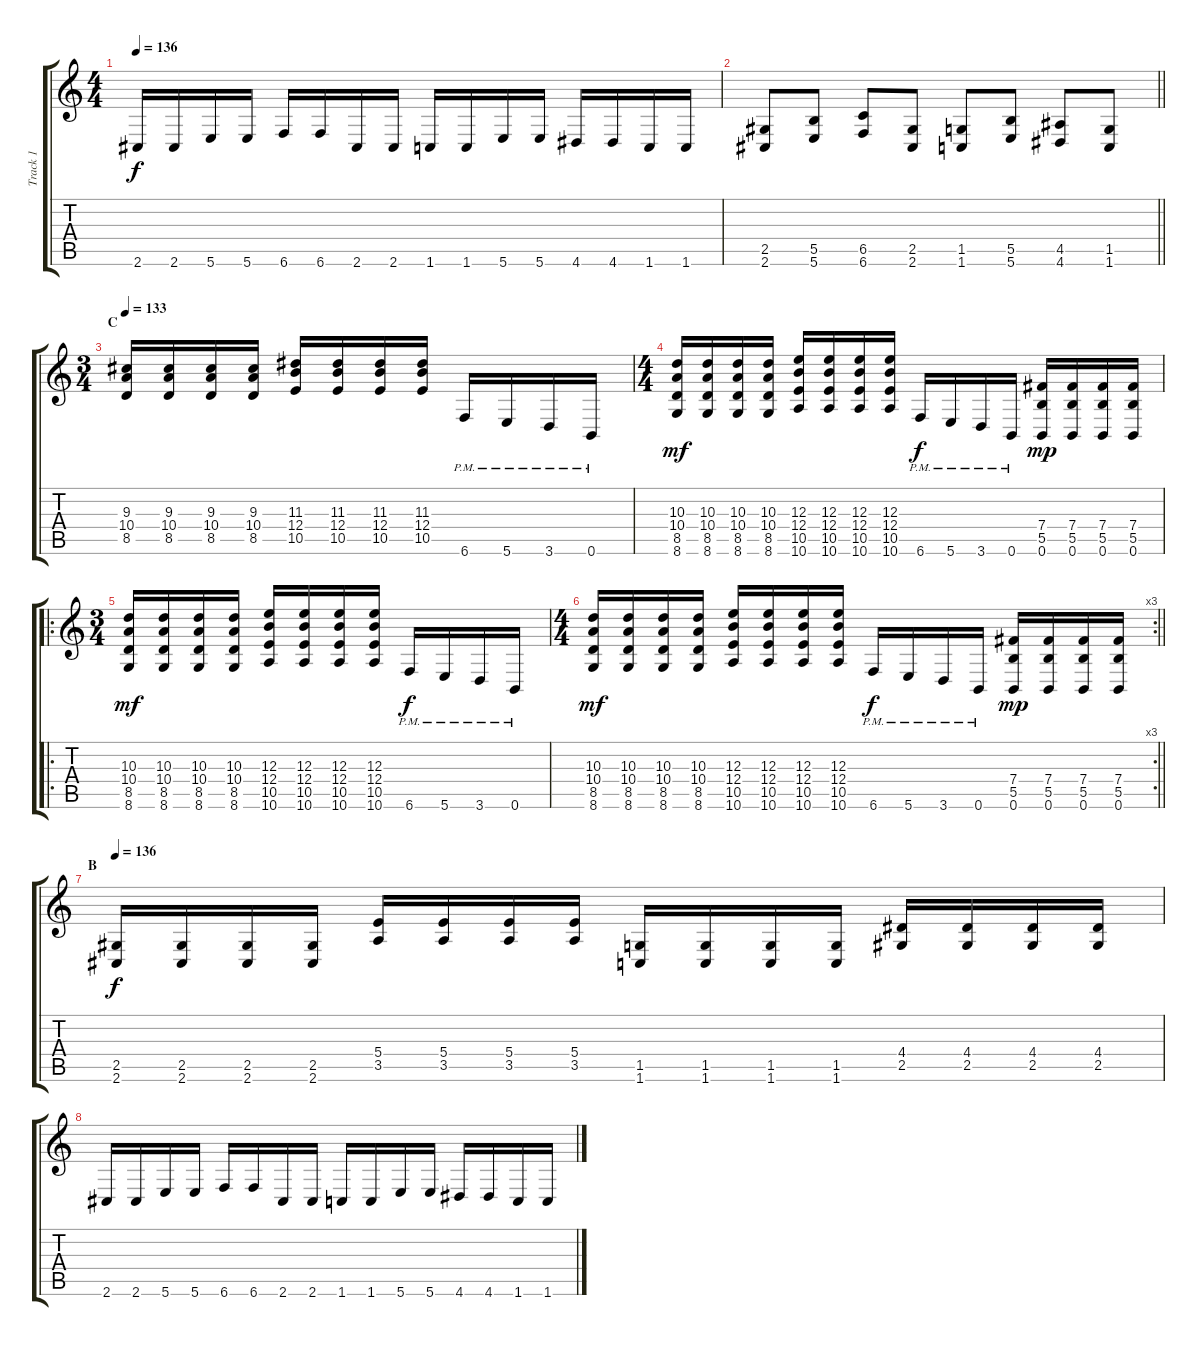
\track ("Track 1" "Track 1") {instrument distortionguitar}
\staff {score tabs}
\tuning (Db4 Ab3 E3 B2 Gb2 B1) {hide}
\ts (4 4)
\tempo 136
\clef g2
\ks c
2.6.16{dy f} 2.6.16 5.6.16 5.6.16 6.6.16 6.6.16 2.6.16 2.6.16 1.6.16 1.6.16 5.6.16 5.6.16 4.6.16 4.6.16 1.6.16 1.6.16 |
\barLineRight lightlight
(2.5 2.6).8 (5.5 5.6).8 (6.5 6.6).8 (2.5 2.6).8 (1.5 1.6).8 (5.5 5.6).8 (4.5 4.6).8 (1.5 1.6).8 |
\ts (3 4)
\section ("" "C")
\tempo 133
(9.3 10.4 8.5).16 (9.3 10.4 8.5).16 (9.3 10.4 8.5).16 (9.3 10.4 8.5).16 (11.3 12.4 10.5).16 (11.3 12.4 10.5).16 (11.3 12.4 10.5).16 (11.3 12.4 10.5).16 6.6{pm}.16 5.6{pm}.16 3.6{pm}.16 0.6{pm}.16 |
\ts (4 4)
(10.3 10.4 8.5 8.6).16{dy mf} (10.3 10.4 8.5 8.6).16 (10.3 10.4 8.5 8.6).16 (10.3 10.4 8.5 8.6).16 (12.3 12.4 10.5 10.6).16 (12.3 12.4 10.5 10.6).16 (12.3 12.4 10.5 10.6).16 (12.3 12.4 10.5 10.6).16 6.6{pm}.16{dy f} 5.6{pm}.16 3.6{pm}.16 0.6{pm}.16 (7.4 5.5 0.6).16{dy mp} (7.4 5.5 0.6).16 (7.4 5.5 0.6).16 (7.4 5.5 0.6).16 |
\ro
\ts (3 4)
(10.3 10.4 8.5 8.6).16{dy mf} (10.3 10.4 8.5 8.6).16 (10.3 10.4 8.5 8.6).16 (10.3 10.4 8.5 8.6).16 (12.3 12.4 10.5 10.6).16 (12.3 12.4 10.5 10.6).16 (12.3 12.4 10.5 10.6).16 (12.3 12.4 10.5 10.6).16 6.6{pm}.16{dy f} 5.6{pm}.16 3.6{pm}.16 0.6{pm}.16 |
\rc 3
\ts (4 4)
\barLineRight lightlight
(10.3 10.4 8.5 8.6).16{dy mf} (10.3 10.4 8.5 8.6).16 (10.3 10.4 8.5 8.6).16 (10.3 10.4 8.5 8.6).16 (12.3 12.4 10.5 10.6).16 (12.3 12.4 10.5 10.6).16 (12.3 12.4 10.5 10.6).16 (12.3 12.4 10.5 10.6).16 6.6{pm}.16{dy f} 5.6{pm}.16 3.6{pm}.16 0.6{pm}.16 (7.4 5.5 0.6).16{dy mp} (7.4 5.5 0.6).16 (7.4 5.5 0.6).16 (7.4 5.5 0.6).16 |
\section ("" "B")
\tempo 136
(2.5 2.6).16{dy f} (2.5 2.6).16 (2.5 2.6).16 (2.5 2.6).16 (5.4 3.5).16 (5.4 3.5).16 (5.4 3.5).16 (5.4 3.5).16 (1.5 1.6).16 (1.5 1.6).16 (1.5 1.6).16 (1.5 1.6).16 (4.4 2.5).16 (4.4 2.5).16 (4.4 2.5).16 (4.4 2.5).16 |
2.6.16 2.6.16 5.6.16 5.6.16 6.6.16 6.6.16 2.6.16 2.6.16 1.6.16 1.6.16 5.6.16 5.6.16 4.6.16 4.6.16 1.6.16 1.6.16
